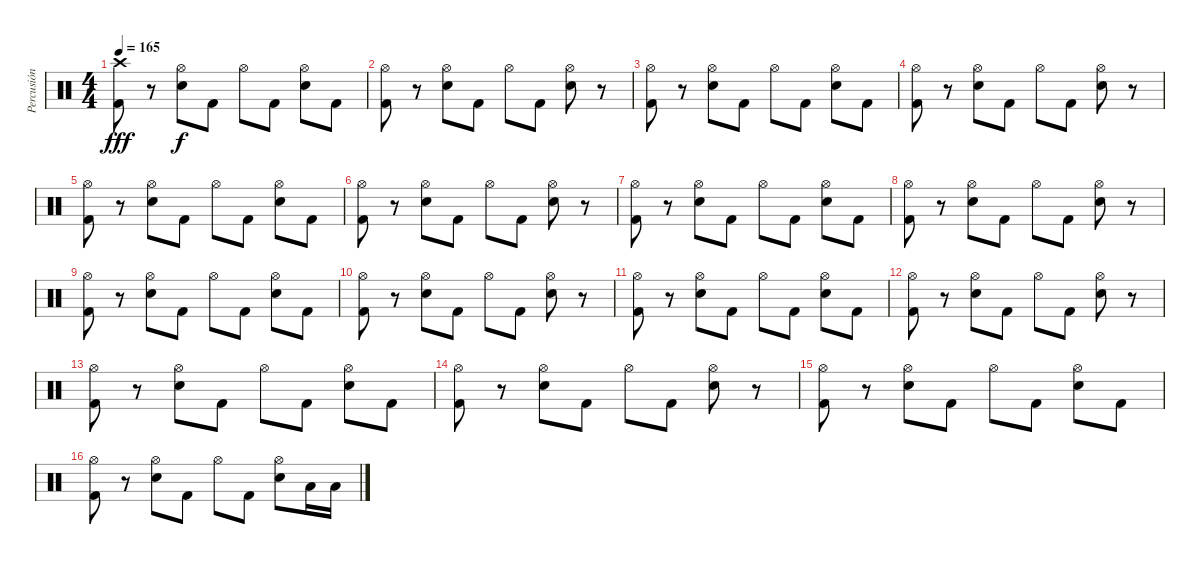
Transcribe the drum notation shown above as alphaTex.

\track ("Percusión" "Percusión") {instrument percussion}
\staff {score}
\articulation defaults
\ts (4 4)
\tempo 165
\clef neutral
\ks c
("Crash high (hit)" "Kick (hit) 2").8{dy fff} r.8 ("Hi-Hat (open)" "Snare (hit) 2").8{dy f} "Kick (hit) 2".8 "Hi-Hat (open)".8 "Kick (hit) 2".8 ("Hi-Hat (open)" "Snare (hit) 2").8 "Kick (hit) 2".8 |
("Hi-Hat (open)" "Kick (hit) 2").8 r.8 ("Hi-Hat (open)" "Snare (hit) 2").8 "Kick (hit) 2".8 "Hi-Hat (open)".8 "Kick (hit) 2".8 ("Hi-Hat (open)" "Snare (hit) 2").8 r.8 |
("Hi-Hat (open)" "Kick (hit) 2").8 r.8 ("Hi-Hat (open)" "Snare (hit) 2").8 "Kick (hit) 2".8 "Hi-Hat (open)".8 "Kick (hit) 2".8 ("Hi-Hat (open)" "Snare (hit) 2").8 "Kick (hit) 2".8 |
("Hi-Hat (open)" "Kick (hit) 2").8 r.8 ("Hi-Hat (open)" "Snare (hit) 2").8 "Kick (hit) 2".8 "Hi-Hat (open)".8 "Kick (hit) 2".8 ("Hi-Hat (open)" "Snare (hit) 2").8 r.8 |
("Hi-Hat (open)" "Kick (hit) 2").8 r.8 ("Hi-Hat (open)" "Snare (hit) 2").8 "Kick (hit) 2".8 "Hi-Hat (open)".8 "Kick (hit) 2".8 ("Hi-Hat (open)" "Snare (hit) 2").8 "Kick (hit) 2".8 |
("Hi-Hat (open)" "Kick (hit) 2").8 r.8 ("Hi-Hat (open)" "Snare (hit) 2").8 "Kick (hit) 2".8 "Hi-Hat (open)".8 "Kick (hit) 2".8 ("Hi-Hat (open)" "Snare (hit) 2").8 r.8 |
("Hi-Hat (open)" "Kick (hit) 2").8 r.8 ("Hi-Hat (open)" "Snare (hit) 2").8 "Kick (hit) 2".8 "Hi-Hat (open)".8 "Kick (hit) 2".8 ("Hi-Hat (open)" "Snare (hit) 2").8 "Kick (hit) 2".8 |
("Hi-Hat (open)" "Kick (hit) 2").8 r.8 ("Hi-Hat (open)" "Snare (hit) 2").8 "Kick (hit) 2".8 "Hi-Hat (open)".8 "Kick (hit) 2".8 ("Hi-Hat (open)" "Snare (hit) 2").8 r.8 |
("Hi-Hat (open)" "Kick (hit) 2").8 r.8 ("Hi-Hat (open)" "Snare (hit) 2").8 "Kick (hit) 2".8 "Hi-Hat (open)".8 "Kick (hit) 2".8 ("Hi-Hat (open)" "Snare (hit) 2").8 "Kick (hit) 2".8 |
("Hi-Hat (open)" "Kick (hit) 2").8 r.8 ("Hi-Hat (open)" "Snare (hit) 2").8 "Kick (hit) 2".8 "Hi-Hat (open)".8 "Kick (hit) 2".8 ("Hi-Hat (open)" "Snare (hit) 2").8 r.8 |
("Hi-Hat (open)" "Kick (hit) 2").8 r.8 ("Hi-Hat (open)" "Snare (hit) 2").8 "Kick (hit) 2".8 "Hi-Hat (open)".8 "Kick (hit) 2".8 ("Hi-Hat (open)" "Snare (hit) 2").8 "Kick (hit) 2".8 |
("Hi-Hat (open)" "Kick (hit) 2").8 r.8 ("Hi-Hat (open)" "Snare (hit) 2").8 "Kick (hit) 2".8 "Hi-Hat (open)".8 "Kick (hit) 2".8 ("Hi-Hat (open)" "Snare (hit) 2").8 r.8 |
("Hi-Hat (open)" "Kick (hit) 2").8 r.8 ("Hi-Hat (open)" "Snare (hit) 2").8 "Kick (hit) 2".8 "Hi-Hat (open)".8 "Kick (hit) 2".8 ("Hi-Hat (open)" "Snare (hit) 2").8 "Kick (hit) 2".8 |
("Hi-Hat (open)" "Kick (hit) 2").8 r.8 ("Hi-Hat (open)" "Snare (hit) 2").8 "Kick (hit) 2".8 "Hi-Hat (open)".8 "Kick (hit) 2".8 ("Hi-Hat (open)" "Snare (hit) 2").8 r.8 |
("Hi-Hat (open)" "Kick (hit) 2").8 r.8 ("Hi-Hat (open)" "Snare (hit) 2").8 "Kick (hit) 2".8 "Hi-Hat (open)".8 "Kick (hit) 2".8 ("Hi-Hat (open)" "Snare (hit) 2").8 "Kick (hit) 2".8 |
("Hi-Hat (open)" "Kick (hit) 2").8 r.8 ("Hi-Hat (open)" "Snare (hit) 2").8 "Kick (hit) 2".8 "Hi-Hat (open)".8 "Kick (hit) 2".8 ("Hi-Hat (open)" "Snare (hit) 2").8 "Low Tom (hit)".16 "Low Tom (hit)".16
